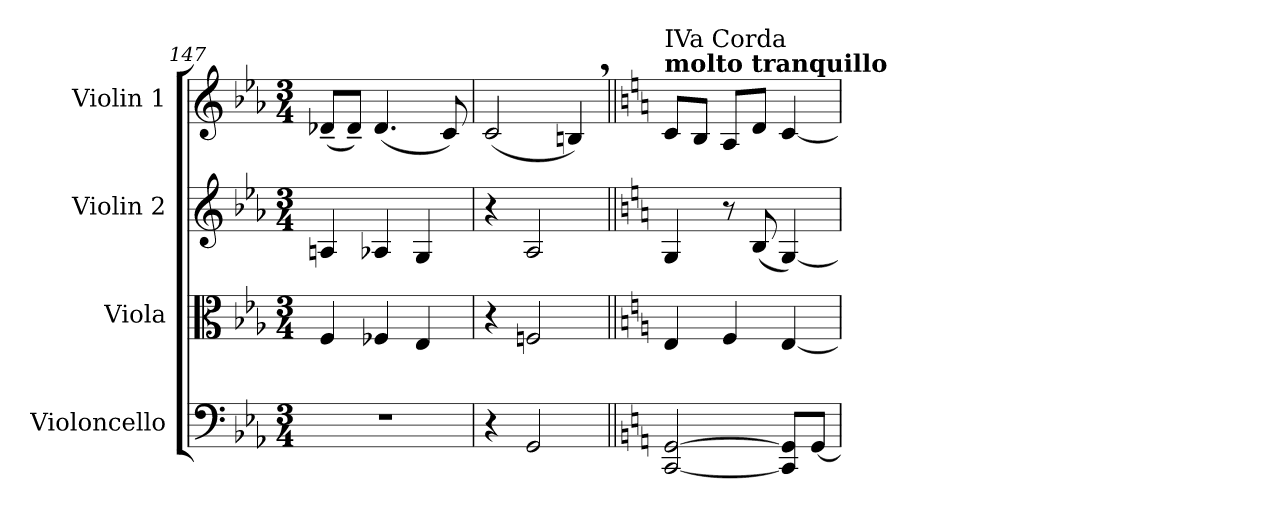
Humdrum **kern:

**kern	**dynam	**kern	**dynam	**kern	**dynam	**kern	**dynam
*part4	*part4	*part3	*part3	*part2	*part2	*part1	*part1
*staff4	*staff4	*staff3	*staff3	*staff2	*staff2	*staff1	*staff1
*I"Violoncello	*	*I"Viola	*	*I"Violin 2	*	*I"Violin 1	*
*I'Vc	*	*I'Vla	*	*I'Vln	*	*I'Vln	*
*clefF4	*	*clefC3	*	*clefG2	*	*clefG2	*
*k[b-e-a-]	*	*k[b-e-a-]	*	*k[b-e-a-]	*	*k[b-e-a-]	*
*M3/4	*	*M3/4	*	*M3/4	*	*M3/4	*
=147	=147	=147	=147	=147	=147	=147	=147
2.r	.	4F/	.	4An/	.	(8d-X~/L	.
.	.	.	.	.	.	8d-~/J)	.
.	.	4F-X/	.	4A-X/	.	(4.d-/	.
.	.	4E-/	.	4G/	.	.	.
.	.	.	.	.	.	8c/)	.
=148	=148	=148	=148	=148	=148	=148	=148
4r	.	4r	.	4r	.	(2c/	.
2GG/	.	2Fn/	.	2A-/	.	.	.
.	.	.	.	.	.	4Bn,/)	.
!!LO:LB:g=z
=149||	=149||	=149||	=149||	=149||	=149||	=149||	=149||
*k[]	*	*k[]	*	*k[]	*	*k[]	*
!	!	!	!	!	!	!LO:TX:a:B:t=molto tranquillo	!
!	!	!	!	!	!	!LO:TX:a:t=IVa Corda	!
!	!LO:DY:b	!	!	!	!	!	!
!	!LO:DY:n=1:b	!	!LO:DY:b	!	!	!	!
!	!	!	!LO:DY:n=1:b	!	!LO:DY:b	!	!
!	!	!	!	!	!LO:DY:n=1:b	!	!LO:DY:b
!	!	!	!	!	!	!	!LO:DY:n=1:b
[2CC/ [2GG/	pp other-dynamics	4E/	pp other-dynamics	4G/	pp other-dynamics	8c/L	pp other-dynamics
.	.	.	.	.	.	8B/J	.
.	.	4F/	.	8r	.	8A/L	.
.	.	.	.	(8B/	.	8d/J	.
8CC/] 8GG/]L	.	[4E/	.	[4G/)	.	[4c/	.
[>8GG/J	.	.	.	.	.	.	.
=	=	=	=	=	=	=	=
*-	*-	*-	*-	*-	*-	*-	*-
